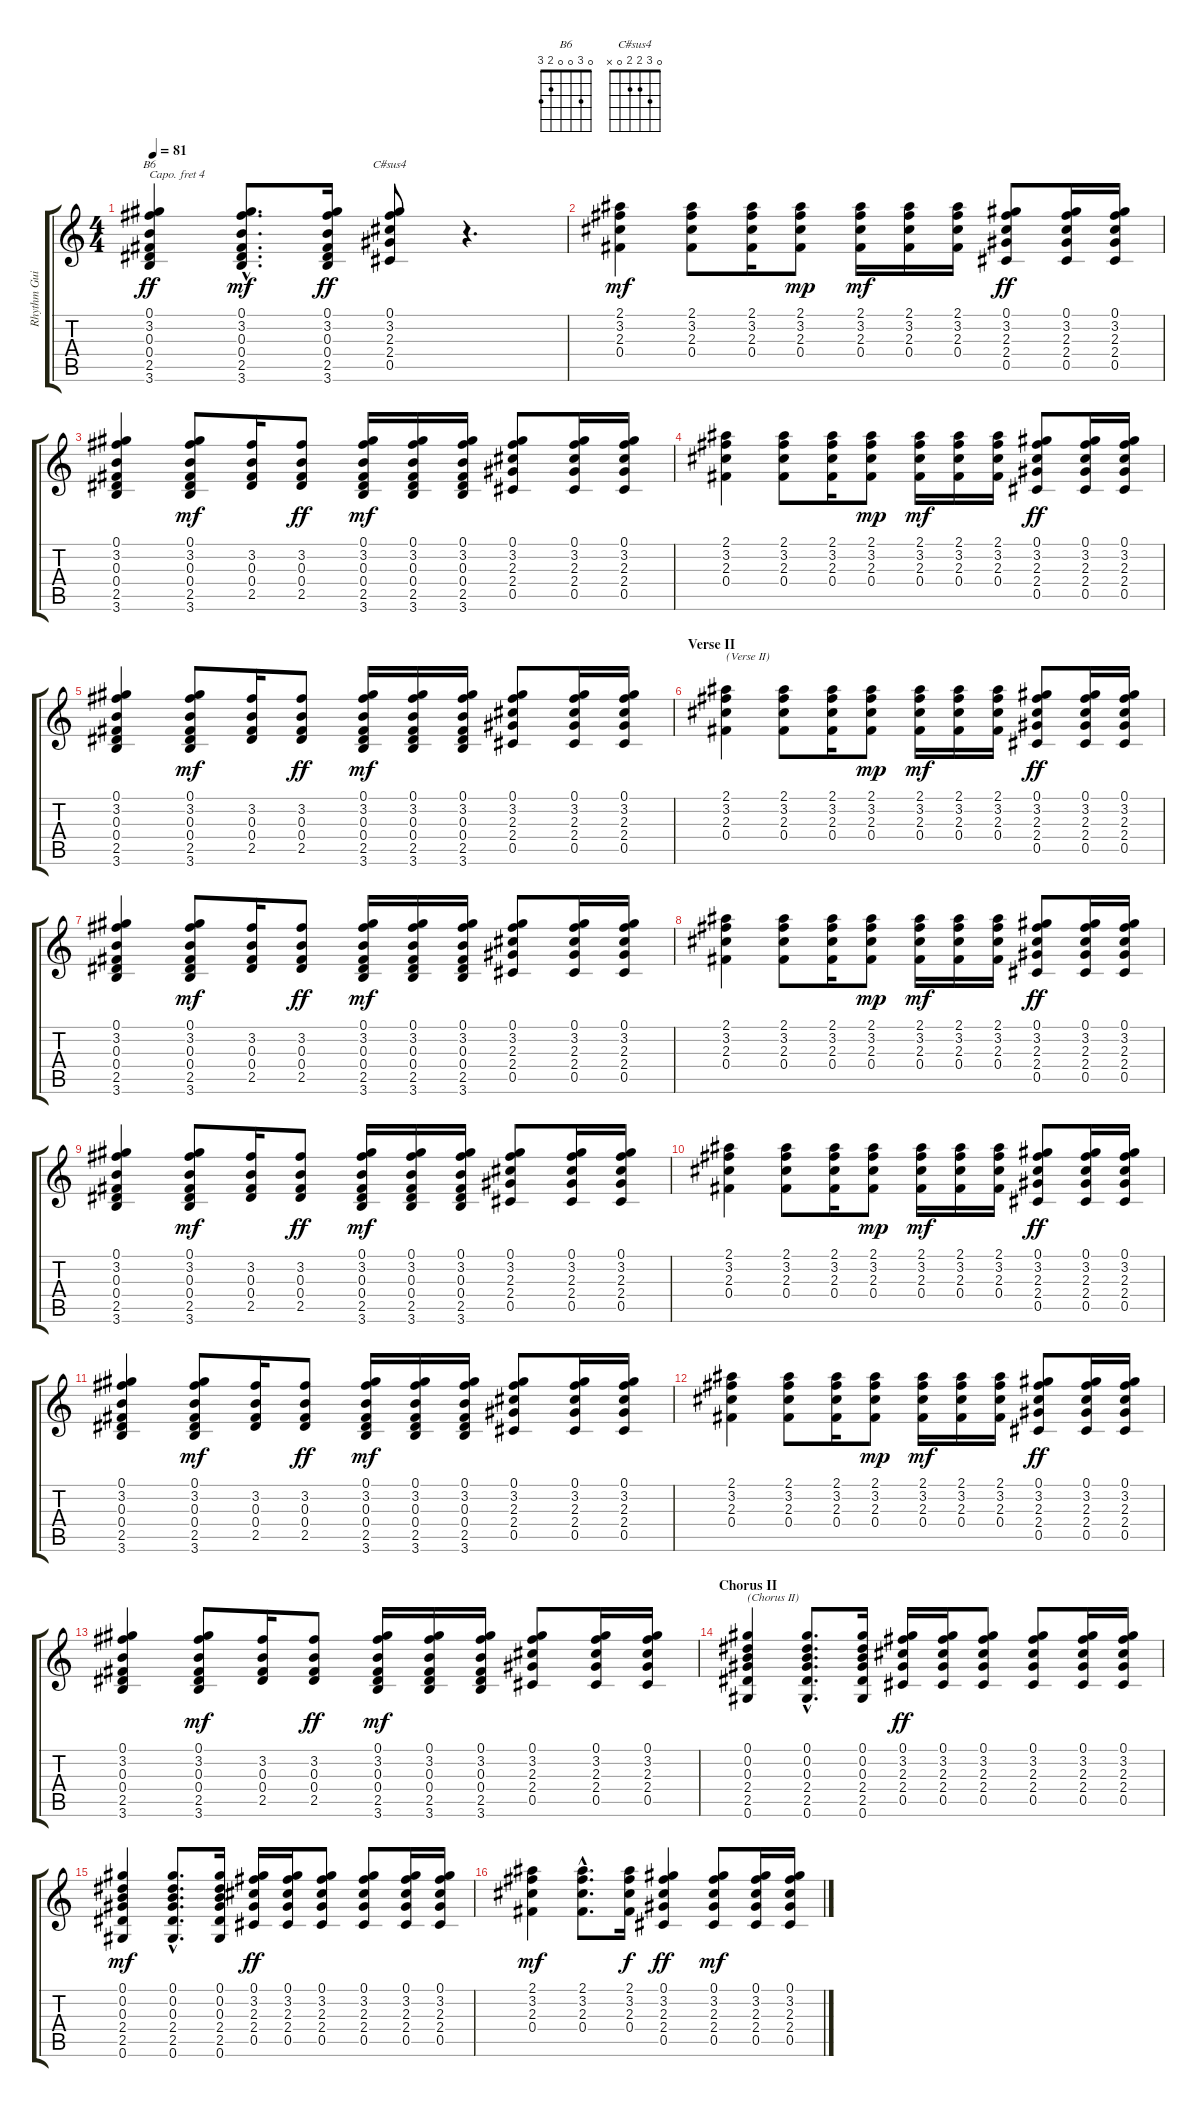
\track ("Rhythm Guitar (Capo 4)" "Rhythm Gui") {instrument acousticguitarsteel}
\staff {score tabs}
\capo 4
\tuning (E4 B3 G3 D3 A2 E2) {hide}
\chord ("B6" 0 3 0 0 2 3)
\chord ("C#sus4" 0 3 2 2 0 x)
\ts (4 4)
\tempo 81
\clef g2
\ks c
(0.1 3.2 0.3 0.4 2.5 3.6).4{ch "B6" dy ff} (0.1{hac} 3.2{hac} 0.3{hac} 0.4{hac} 2.5{hac} 3.6{hac}).8{d dy mf} (0.1 3.2 0.3 0.4 2.5 3.6).16{dy ff} (0.1 3.2 2.3 2.4 0.5).8{ch "C#sus4"} r.4{d} |
(2.1 3.2 2.3 0.4).4{dy mf} (2.1 3.2 2.3 0.4).8 (2.1 3.2 2.3 0.4).16 (2.1 3.2 2.3 0.4).8{dy mp} (2.1 3.2 2.3 0.4).16{dy mf} (2.1 3.2 2.3 0.4).16 (2.1 3.2 2.3 0.4).16 (0.1 3.2 2.3 2.4 0.5).8{dy ff} (0.1 3.2 2.3 2.4 0.5).16 (0.1 3.2 2.3 2.4 0.5).16 |
(0.1 3.2 0.3 0.4 2.5 3.6).4 (0.1 3.2 0.3 0.4 2.5 3.6).8{dy mf} (3.2 0.3 0.4 2.5).16 (3.2 0.3 0.4 2.5).8{dy ff} (0.1 3.2 0.3 0.4 2.5 3.6).16{dy mf} (0.1 3.2 0.3 0.4 2.5 3.6).16 (0.1 3.2 0.3 0.4 2.5 3.6).16 (0.1 3.2 2.3 2.4 0.5).8 (0.1 3.2 2.3 2.4 0.5).16 (0.1 3.2 2.3 2.4 0.5).16 |
(2.1 3.2 2.3 0.4).4 (2.1 3.2 2.3 0.4).8 (2.1 3.2 2.3 0.4).16 (2.1 3.2 2.3 0.4).8{dy mp} (2.1 3.2 2.3 0.4).16{dy mf} (2.1 3.2 2.3 0.4).16 (2.1 3.2 2.3 0.4).16 (0.1 3.2 2.3 2.4 0.5).8{dy ff} (0.1 3.2 2.3 2.4 0.5).16 (0.1 3.2 2.3 2.4 0.5).16 |
(0.1 3.2 0.3 0.4 2.5 3.6).4 (0.1 3.2 0.3 0.4 2.5 3.6).8{dy mf} (3.2 0.3 0.4 2.5).16 (3.2 0.3 0.4 2.5).8{dy ff} (0.1 3.2 0.3 0.4 2.5 3.6).16{dy mf} (0.1 3.2 0.3 0.4 2.5 3.6).16 (0.1 3.2 0.3 0.4 2.5 3.6).16 (0.1 3.2 2.3 2.4 0.5).8 (0.1 3.2 2.3 2.4 0.5).16 (0.1 3.2 2.3 2.4 0.5).16 |
\section ("" "Verse II")
(2.1 3.2 2.3 0.4).4{txt "(Verse II)"} (2.1 3.2 2.3 0.4).8 (2.1 3.2 2.3 0.4).16 (2.1 3.2 2.3 0.4).8{dy mp} (2.1 3.2 2.3 0.4).16{dy mf} (2.1 3.2 2.3 0.4).16 (2.1 3.2 2.3 0.4).16 (0.1 3.2 2.3 2.4 0.5).8{dy ff} (0.1 3.2 2.3 2.4 0.5).16 (0.1 3.2 2.3 2.4 0.5).16 |
(0.1 3.2 0.3 0.4 2.5 3.6).4 (0.1 3.2 0.3 0.4 2.5 3.6).8{dy mf} (3.2 0.3 0.4 2.5).16 (3.2 0.3 0.4 2.5).8{dy ff} (0.1 3.2 0.3 0.4 2.5 3.6).16{dy mf} (0.1 3.2 0.3 0.4 2.5 3.6).16 (0.1 3.2 0.3 0.4 2.5 3.6).16 (0.1 3.2 2.3 2.4 0.5).8 (0.1 3.2 2.3 2.4 0.5).16 (0.1 3.2 2.3 2.4 0.5).16 |
(2.1 3.2 2.3 0.4).4 (2.1 3.2 2.3 0.4).8 (2.1 3.2 2.3 0.4).16 (2.1 3.2 2.3 0.4).8{dy mp} (2.1 3.2 2.3 0.4).16{dy mf} (2.1 3.2 2.3 0.4).16 (2.1 3.2 2.3 0.4).16 (0.1 3.2 2.3 2.4 0.5).8{dy ff} (0.1 3.2 2.3 2.4 0.5).16 (0.1 3.2 2.3 2.4 0.5).16 |
(0.1 3.2 0.3 0.4 2.5 3.6).4 (0.1 3.2 0.3 0.4 2.5 3.6).8{dy mf} (3.2 0.3 0.4 2.5).16 (3.2 0.3 0.4 2.5).8{dy ff} (0.1 3.2 0.3 0.4 2.5 3.6).16{dy mf} (0.1 3.2 0.3 0.4 2.5 3.6).16 (0.1 3.2 0.3 0.4 2.5 3.6).16 (0.1 3.2 2.3 2.4 0.5).8 (0.1 3.2 2.3 2.4 0.5).16 (0.1 3.2 2.3 2.4 0.5).16 |
(2.1 3.2 2.3 0.4).4 (2.1 3.2 2.3 0.4).8 (2.1 3.2 2.3 0.4).16 (2.1 3.2 2.3 0.4).8{dy mp} (2.1 3.2 2.3 0.4).16{dy mf} (2.1 3.2 2.3 0.4).16 (2.1 3.2 2.3 0.4).16 (0.1 3.2 2.3 2.4 0.5).8{dy ff} (0.1 3.2 2.3 2.4 0.5).16 (0.1 3.2 2.3 2.4 0.5).16 |
(0.1 3.2 0.3 0.4 2.5 3.6).4 (0.1 3.2 0.3 0.4 2.5 3.6).8{dy mf} (3.2 0.3 0.4 2.5).16 (3.2 0.3 0.4 2.5).8{dy ff} (0.1 3.2 0.3 0.4 2.5 3.6).16{dy mf} (0.1 3.2 0.3 0.4 2.5 3.6).16 (0.1 3.2 0.3 0.4 2.5 3.6).16 (0.1 3.2 2.3 2.4 0.5).8 (0.1 3.2 2.3 2.4 0.5).16 (0.1 3.2 2.3 2.4 0.5).16 |
(2.1 3.2 2.3 0.4).4 (2.1 3.2 2.3 0.4).8 (2.1 3.2 2.3 0.4).16 (2.1 3.2 2.3 0.4).8{dy mp} (2.1 3.2 2.3 0.4).16{dy mf} (2.1 3.2 2.3 0.4).16 (2.1 3.2 2.3 0.4).16 (0.1 3.2 2.3 2.4 0.5).8{dy ff} (0.1 3.2 2.3 2.4 0.5).16 (0.1 3.2 2.3 2.4 0.5).16 |
(0.1 3.2 0.3 0.4 2.5 3.6).4 (0.1 3.2 0.3 0.4 2.5 3.6).8{dy mf} (3.2 0.3 0.4 2.5).16 (3.2 0.3 0.4 2.5).8{dy ff} (0.1 3.2 0.3 0.4 2.5 3.6).16{dy mf} (0.1 3.2 0.3 0.4 2.5 3.6).16 (0.1 3.2 0.3 0.4 2.5 3.6).16 (0.1 3.2 2.3 2.4 0.5).8 (0.1 3.2 2.3 2.4 0.5).16 (0.1 3.2 2.3 2.4 0.5).16 |
\section ("" "Chorus II")
(0.1 0.2 0.3 2.4 2.5 0.6).4{txt "(Chorus II)"} (0.1{hac} 0.2{hac} 0.3{hac} 2.4{hac} 2.5{hac} 0.6{hac}).8{d} (0.1 0.2 0.3 2.4 2.5 0.6).16 (0.1 3.2 2.3 2.4 0.5).16{dy ff} (0.1 3.2 2.3 2.4 0.5).16 (0.1 3.2 2.3 2.4 0.5).8 (0.1 3.2 2.3 2.4 0.5).8 (0.1 3.2 2.3 2.4 0.5).16 (0.1 3.2 2.3 2.4 0.5).16 |
(0.1 0.2 0.3 2.4 2.5 0.6).4{dy mf} (0.1{hac} 0.2{hac} 0.3{hac} 2.4{hac} 2.5{hac} 0.6{hac}).8{d} (0.1 0.2 0.3 2.4 2.5 0.6).16 (0.1 3.2 2.3 2.4 0.5).16{dy ff} (0.1 3.2 2.3 2.4 0.5).16 (0.1 3.2 2.3 2.4 0.5).8 (0.1 3.2 2.3 2.4 0.5).8 (0.1 3.2 2.3 2.4 0.5).16 (0.1 3.2 2.3 2.4 0.5).16 |
(2.1 3.2 2.3 0.4).4{dy mf} (2.1{hac} 3.2{hac} 2.3{hac} 0.4{hac}).8{d} (2.1 3.2 2.3 0.4).16{dy f} (0.1 3.2 2.3 2.4 0.5).4{dy ff} (0.1 3.2 2.3 2.4 0.5).8{dy mf} (0.1 3.2 2.3 2.4 0.5).16 (0.1 3.2 2.3 2.4 0.5).16
